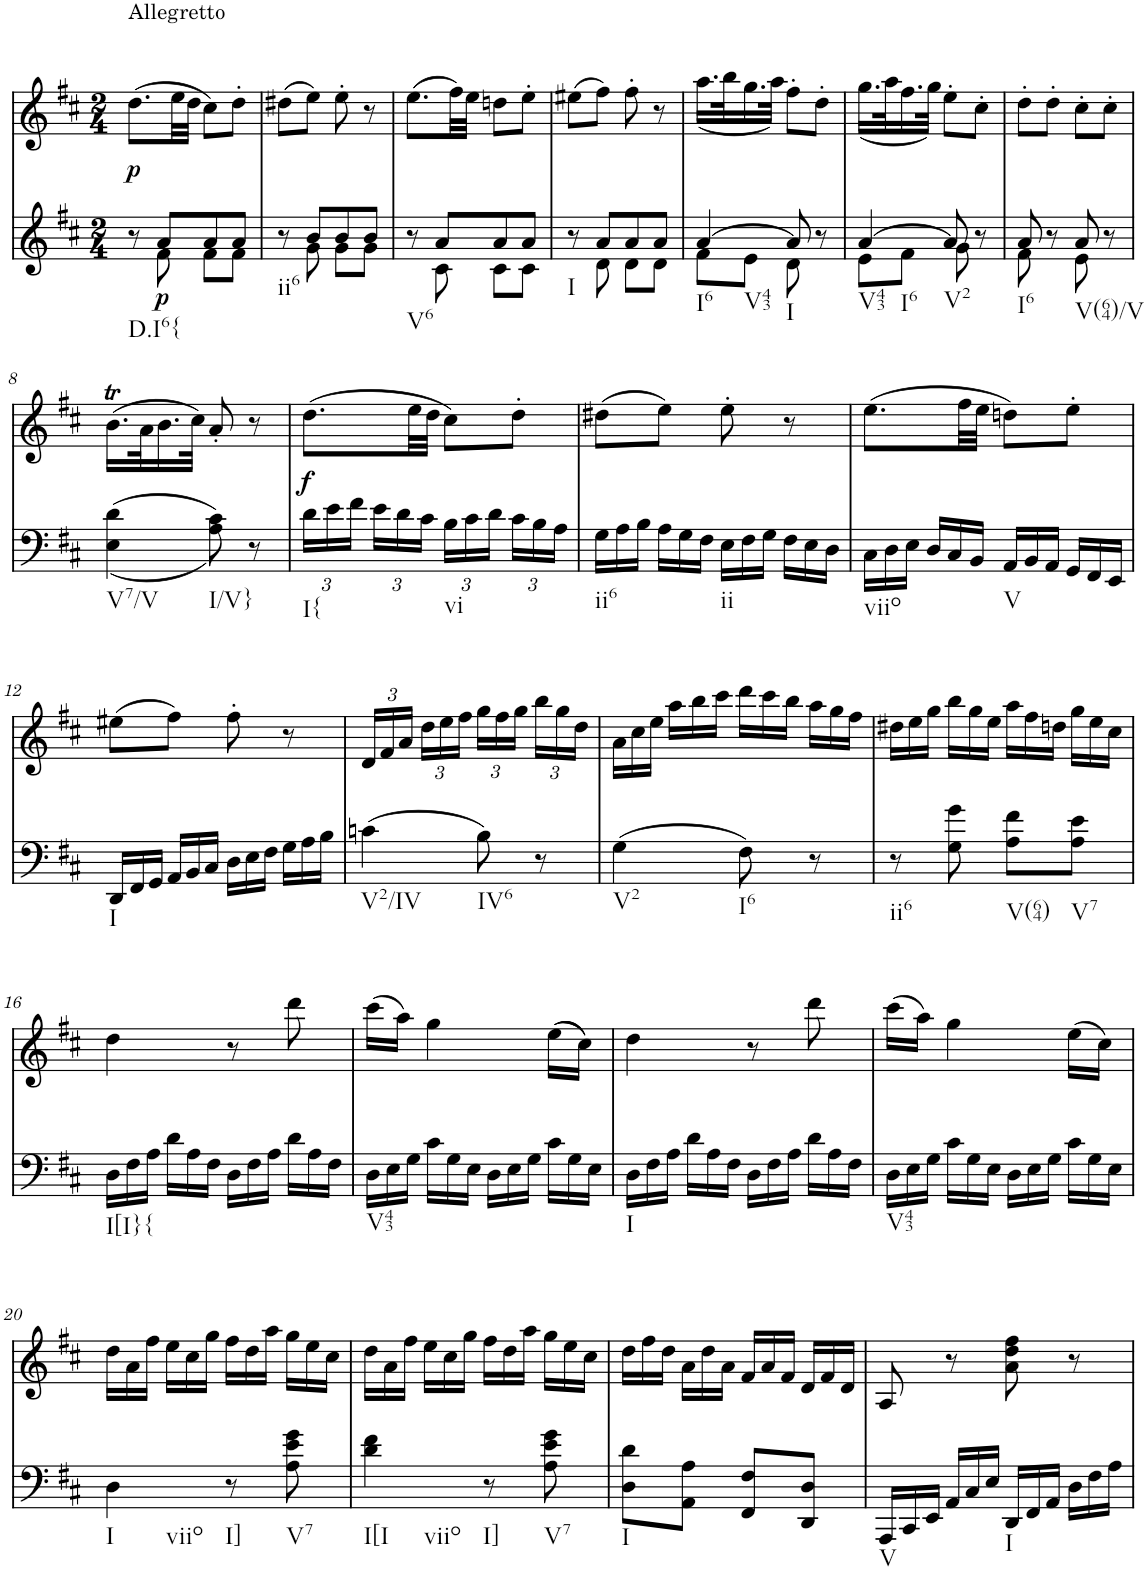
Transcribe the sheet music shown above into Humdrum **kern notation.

**kern	**dynam	**kern	**dynam
*part2	*part2	*part1	*part1
*staff2	*staff2	*staff1	*staff1
*I"Piano, unbenannt	*	*I"Piano, unbenannt	*
*I'Pno	*	*I'Pno	*
*clefG2	*	*clefG2	*
*k[f#c#]	*	*k[f#c#]	*
*M2/4	*	*M2/4	*
=1	=1	=1	=1
*^	*	*	*
!	!	!	!LO:TX:a:t=Allegretto	!
!LO:TX:b:t=D.I6{	!	!	!	!
!	!	!	!	!LO:DY:b
8r	8ryy	.	(8.dd\L	p
!	!	!LO:DY:b	!	!
8a/L	8f#\	p	.	.
.	.	.	32ee\LL	.
.	.	.	32dd\JJJ	.
8a/	8f#\L	.	8cc#\L)	.
8a/J	8f#\J	.	8dd'\J	.
=2	=2	=2	=2	=2
!LO:TX:b:t=ii6	!	!	!	!
8r	8ryy	.	(8dd#X\L	.
8b/L	8g\	.	8ee\J)	.
8b/	8g\L	.	8ee'\	.
8b/J	8g\J	.	8r	.
=3	=3	=3	=3	=3
!LO:TX:b:t=V6	!	!	!	!
8r	8ryy	.	(8.ee\L	.
8a/L	8c#\	.	.	.
.	.	.	32ff#\LL)	.
.	.	.	32ee\JJJ	.
8a/	8c#\L	.	8ddn\L	.
8a/J	8c#\J	.	8ee'\J	.
=4	=4	=4	=4	=4
!LO:TX:b:t=I	!	!	!	!
8r	8ryy	.	(8ee#X\L	.
8a/L	8d\	.	8ff#\J)	.
8a/	8d\L	.	8ff#'\	.
8a/J	8d\J	.	8r	.
=5	=5	=5	=5	=5
!LO:TX:b:t=I6	!	!	!	!
!LO:TX:b:t=V43	!	!	!	!
[4a/	8f#\L	.	(<16.aa\LL	.
.	.	.	32bb\K	.
.	8e\J	.	16.gg\	.
.	.	.	32aa\JJk)	.
!LO:TX:b:t=I	!	!	!	!
8a/]	8d\	.	8ff#'\L	.
8r	8ryy	.	8dd'\J	.
=6	=6	=6	=6	=6
!LO:TX:b:t=V43	!	!	!	!
!LO:TX:b:t=I6	!	!	!	!
[4a/	8e\L	.	(<16.gg\LL	.
.	.	.	32aa\K	.
.	8f#\J	.	16.ff#\	.
.	.	.	32gg\JJk)	.
!LO:TX:b:t=V2	!	!	!	!
8a/]	8g\	.	8ee'\L	.
8r	8ryy	.	8cc#'\J	.
=7	=7	=7	=7	=7
!LO:TX:b:t=I6	!	!	!	!
8a/	8f#\	.	8dd'\L	.
8r	8ryy	.	8dd'\J	.
!LO:TX:b:t=V(64)/V	!	!	!	!
8a/	8e\	.	8cc#'\L	.
8r	8ryy	.	8cc#'\J	.
!!LO:LB:g=z
=8	=8	=8	=8	=8
!LO:TX:b:t=V7/V	!	!	!	!
*v	*v	*	*	*
(<(4E\ 4d\	.	(16.bT\LL	.
.	.	32a\K	.
.	.	16.b\	.
.	.	32cc#\JJk)	.
!LO:TX:b:t=I/V}	!	!	!
8A\ 8c#\))	.	8a'/	.
8r	.	8r	.
=9	=9	=9	=9
*Xbrackettup	*	*	*
!LO:TX:b:t=I{	!	!	!
!	!	!	!LO:DY:b
24d\LL	.	(8.dd\L	f
24e\	.	.	.
24f#\JJ	.	.	.
24e\LL	.	.	.
24d\	.	.	.
.	.	32ee\LL	.
24c#\JJ	.	.	.
.	.	32dd\JJJ	.
!LO:TX:b:t=vi	!	!	!
24B\LL	.	8cc#\L)	.
24c#\	.	.	.
24d\JJ	.	.	.
24c#\LL	.	8dd'\J	.
24B\	.	.	.
24A\JJ	.	.	.
=10	=10	=10	=10
*Xtuplet	*	*	*
!LO:TX:b:t=ii6	!	!	!
24G\LL	.	(8dd#X\L	.
24A\	.	.	.
24B\JJ	.	.	.
24A\LL	.	8ee\J)	.
24G\	.	.	.
24F#\JJ	.	.	.
!LO:TX:b:t=ii	!	!	!
24E\LL	.	8ee'\	.
24F#\	.	.	.
24G\JJ	.	.	.
24F#\LL	.	8r	.
24E\	.	.	.
24D\JJ	.	.	.
=11	=11	=11	=11
!LO:TX:b:t=viio	!	!	!
24C#\LL	.	(8.ee\L	.
24D\	.	.	.
24E\JJ	.	.	.
24D/LL	.	.	.
24C#/	.	.	.
.	.	32ff#\LL	.
24BB/JJ	.	.	.
.	.	32ee\JJJ	.
!LO:TX:b:t=V	!	!	!
24AA/LL	.	8ddn\L)	.
24BB/	.	.	.
24AA/JJ	.	.	.
24GG/LL	.	8ee'\J	.
24FF#/	.	.	.
24EE/JJ	.	.	.
!!LO:LB:g=z
=12	=12	=12	=12
!LO:TX:b:t=I	!	!	!
24DD/LL	.	(8ee#X\L	.
24FF#/	.	.	.
24GG/JJ	.	.	.
24AA/LL	.	8ff#\J)	.
24BB/	.	.	.
24C#/JJ	.	.	.
24D\LL	.	8ff#'\	.
24E\	.	.	.
24F#\JJ	.	.	.
24G\LL	.	8r	.
24A\	.	.	.
24B\JJ	.	.	.
=13	=13	=13	=13
*	*	*Xbrackettup	*
!LO:TX:b:t=V2/IV	!	!	!
(4cn\	.	24d/LL	.
.	.	24f#/	.
.	.	24a/JJ	.
.	.	24dd\LL	.
.	.	24ee\	.
.	.	24ff#\JJ	.
!LO:TX:b:t=IV6	!	!	!
8B\)	.	24gg\LL	.
.	.	24ff#\	.
.	.	24gg\JJ	.
8r	.	24bb\LL	.
.	.	24gg\	.
.	.	24dd\JJ	.
=14	=14	=14	=14
*	*	*Xtuplet	*
!LO:TX:b:t=V2	!	!	!
(4G\	.	24a\LL	.
.	.	24cc#\	.
.	.	24ee\JJ	.
.	.	24aa\LL	.
.	.	24bb\	.
.	.	24ccc#\JJ	.
!LO:TX:b:t=I6	!	!	!
8F#\)	.	24ddd\LL	.
.	.	24ccc#\	.
.	.	24bb\JJ	.
8r	.	24aa\LL	.
.	.	24gg\	.
.	.	24ff#\JJ	.
=15	=15	=15	=15
!LO:TX:b:t=ii6	!	!	!
8r	.	24dd#X\LL	.
.	.	24ee\	.
.	.	24gg\JJ	.
8G\ 8g\	.	24bb\LL	.
.	.	24gg\	.
.	.	24ee\JJ	.
!LO:TX:b:t=V(64)	!	!	!
8A\ 8f#\L	.	24aa\LL	.
.	.	24ff#\	.
.	.	24ddn\JJ	.
!LO:TX:b:t=V7	!	!	!
8A\ 8e\J	.	24gg\LL	.
.	.	24ee\	.
.	.	24cc#\JJ	.
!!LO:LB:g=z
=16	=16	=16	=16
!LO:TX:b:t=I[I}{	!	!	!
24D\LL	.	4dd\	.
24F#\	.	.	.
24A\JJ	.	.	.
24d\LL	.	.	.
24A\	.	.	.
24F#\JJ	.	.	.
24D\LL	.	8r	.
24F#\	.	.	.
24A\JJ	.	.	.
24d\LL	.	8ddd\	.
24A\	.	.	.
24F#\JJ	.	.	.
=17	=17	=17	=17
!LO:TX:b:t=V43	!	!	!
24D\LL	.	(16ccc#\LL	.
24E\	.	.	.
.	.	16aa\JJ)	.
24G\JJ	.	.	.
24c#\LL	.	4gg\	.
24G\	.	.	.
24E\JJ	.	.	.
24D\LL	.	.	.
24E\	.	.	.
24G\JJ	.	.	.
24c#\LL	.	((16ee\LL	.
24G\	.	.	.
.	.	16cc#\JJ))	.
24E\JJ	.	.	.
=18	=18	=18	=18
!LO:TX:b:t=I	!	!	!
24D\LL	.	4dd\	.
24F#\	.	.	.
24A\JJ	.	.	.
24d\LL	.	.	.
24A\	.	.	.
24F#\JJ	.	.	.
24D\LL	.	8r	.
24F#\	.	.	.
24A\JJ	.	.	.
24d\LL	.	8ddd\	.
24A\	.	.	.
24F#\JJ	.	.	.
=19	=19	=19	=19
!LO:TX:b:t=V43	!	!	!
24D\LL	.	(16ccc#\LL	.
24E\	.	.	.
.	.	16aa\JJ)	.
24G\JJ	.	.	.
24c#\LL	.	4gg\	.
24G\	.	.	.
24E\JJ	.	.	.
24D\LL	.	.	.
24E\	.	.	.
24G\JJ	.	.	.
24c#\LL	.	(16ee\LL	.
24G\	.	.	.
.	.	16cc#\JJ)	.
24E\JJ	.	.	.
!!LO:LB:g=z
=20	=20	=20	=20
!LO:TX:b:t=I	!	!	!
!LO:TX:b:t=viio	!	!	!
4D\	.	24dd\LL	.
.	.	24a\	.
.	.	24ff#\JJ	.
.	.	24ee\LL	.
.	.	24cc#\	.
.	.	24gg\JJ	.
!LO:TX:b:t=I]	!	!	!
8r	.	24ff#\LL	.
.	.	24dd\	.
.	.	24aa\JJ	.
!LO:TX:b:t=V7	!	!	!
8A\ 8e\ 8g\	.	24gg\LL	.
.	.	24ee\	.
.	.	24cc#\JJ	.
=21	=21	=21	=21
!LO:TX:b:t=I[I	!	!	!
!LO:TX:b:t=viio	!	!	!
4d\ 4f#\	.	24dd\LL	.
.	.	24a\	.
.	.	24ff#\JJ	.
.	.	24ee\LL	.
.	.	24cc#\	.
.	.	24gg\JJ	.
!LO:TX:b:t=I]	!	!	!
8r	.	24ff#\LL	.
.	.	24dd\	.
.	.	24aa\JJ	.
!LO:TX:b:t=V7	!	!	!
8A\ 8e\ 8g\	.	24gg\LL	.
.	.	24ee\	.
.	.	24cc#\JJ	.
=22	=22	=22	=22
!LO:TX:b:t=I	!	!	!
8D\ 8d\L	.	24dd\LL	.
.	.	24ff#\	.
.	.	24dd\JJ	.
8AA\ 8A\J	.	24a\LL	.
.	.	24dd\	.
.	.	24a\JJ	.
8FF#/ 8F#/L	.	24f#/LL	.
.	.	24a/	.
.	.	24f#/JJ	.
8DD/ 8D/J	.	24d/LL	.
.	.	24f#/	.
.	.	24d/JJ	.
=23	=23	=23	=23
!LO:TX:b:t=V	!	!	!
24AAA/LL	.	8A/	.
24CC#/	.	.	.
24EE/JJ	.	.	.
24AA/LL	.	8r	.
24C#/	.	.	.
24E/JJ	.	.	.
!LO:TX:b:t=I	!	!	!
24DD/LL	.	8a\ 8dd\ 8ff#\	.
24FF#/	.	.	.
24AA/JJ	.	.	.
24D\LL	.	8r	.
24F#\	.	.	.
24A\JJ	.	.	.
=	=	=	=
*-	*-	*-	*-
